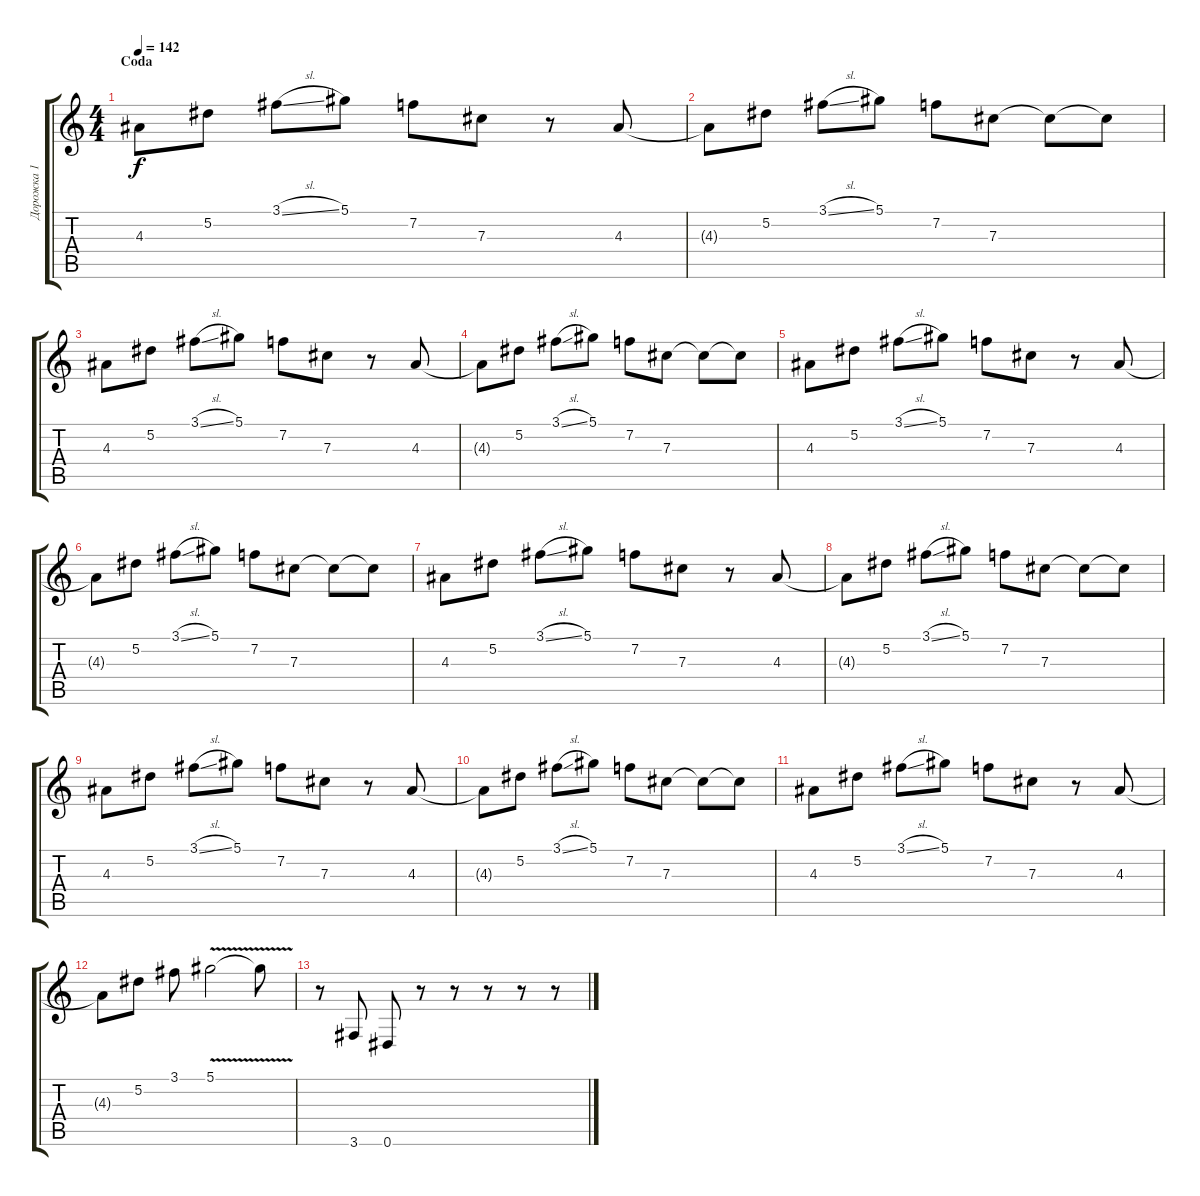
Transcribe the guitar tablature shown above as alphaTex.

\track ("Дорожка 1" "Дорожка 1") {instrument overdrivenguitar}
\staff {score tabs}
\tuning (Eb4 Bb3 Gb3 Db3 Ab2 Eb2) {hide}
\ts (4 4)
\section ("" "Coda")
\tempo 142
\clef g2
\ks c
4.3.8{dy f} 5.2.8 3.1{sl}.8 5.1.8 7.2.8 7.3.8 r.8 4.3.8 |
4.3{t}.8 5.2.8 3.1{sl}.8 5.1.8 7.2.8 7.3.8 7.3{t}.8 7.3{t}.8 |
4.3.8 5.2.8 3.1{sl}.8 5.1.8 7.2.8 7.3.8 r.8 4.3.8 |
4.3{t}.8 5.2.8 3.1{sl}.8 5.1.8 7.2.8 7.3.8 7.3{t}.8 7.3{t}.8 |
4.3.8 5.2.8 3.1{sl}.8 5.1.8 7.2.8 7.3.8 r.8 4.3.8 |
4.3{t}.8 5.2.8 3.1{sl}.8 5.1.8 7.2.8 7.3.8 7.3{t}.8 7.3{t}.8 |
4.3.8 5.2.8 3.1{sl}.8 5.1.8 7.2.8 7.3.8 r.8 4.3.8 |
4.3{t}.8 5.2.8 3.1{sl}.8 5.1.8 7.2.8 7.3.8 7.3{t}.8 7.3{t}.8 |
4.3.8 5.2.8 3.1{sl}.8 5.1.8 7.2.8 7.3.8 r.8 4.3.8 |
4.3{t}.8 5.2.8 3.1{sl}.8 5.1.8 7.2.8 7.3.8 7.3{t}.8 7.3{t}.8 |
4.3.8 5.2.8 3.1{sl}.8 5.1.8 7.2.8 7.3.8 r.8 4.3.8 |
4.3{t}.8 5.2.8 3.1.8 5.1{v}.2 5.1{t}.8 |
r.8 3.6.8 0.6.8 r.8 r.8 r.8 r.8 r.8
